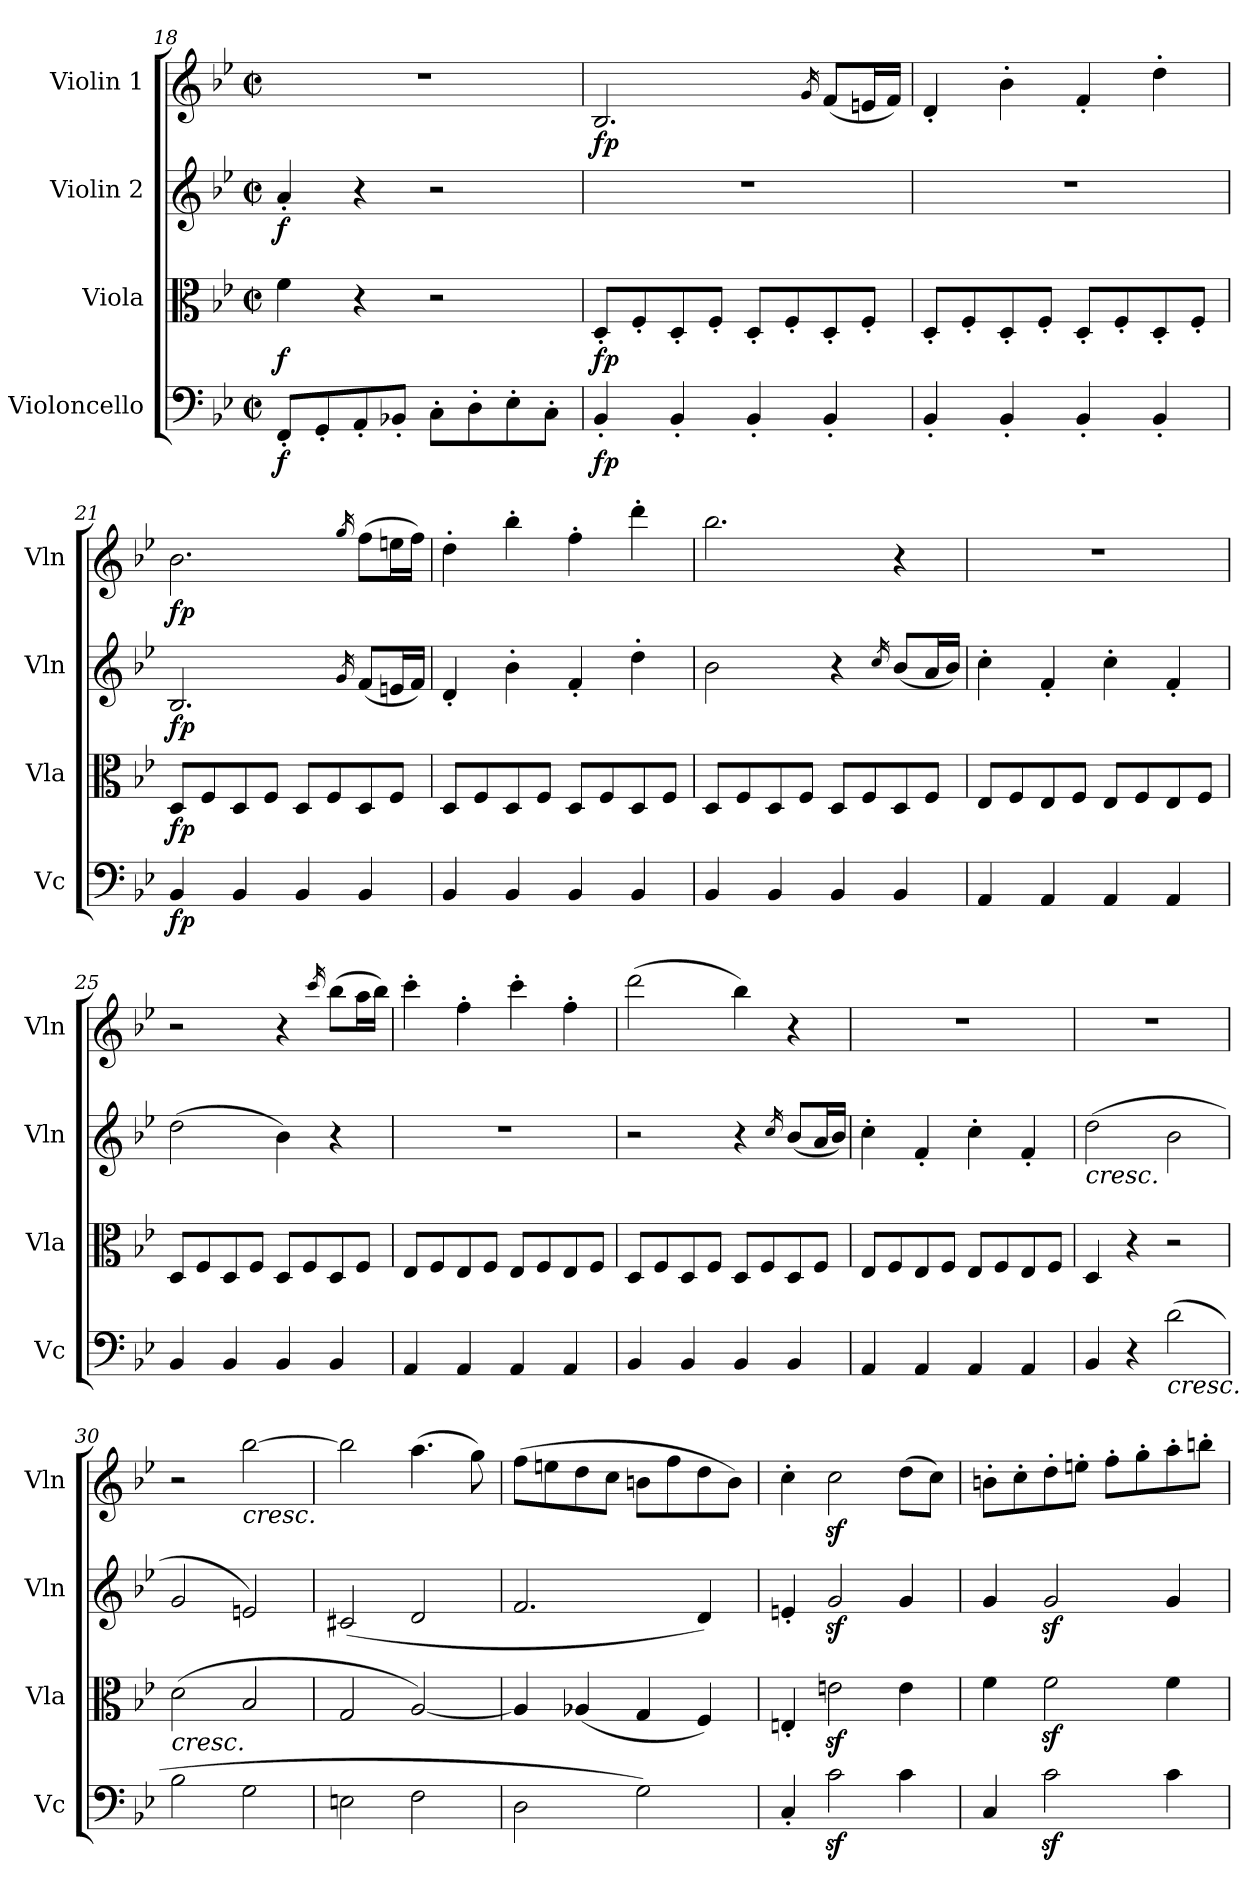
**kern	**dynam	**kern	**dynam	**kern	**dynam	**kern	**dynam
*part4	*part4	*part3	*part3	*part2	*part2	*part1	*part1
*staff4	*staff4	*staff3	*staff3	*staff2	*staff2	*staff1	*staff1
*I"Violoncello	*	*I"Viola	*	*I"Violin 2	*	*I"Violin 1	*
*I'Vc	*	*I'Vla	*	*I'Vln	*	*I'Vln	*
!!LO:PB:g=z
*clefF4	*	*clefC3	*	*clefG2	*	*clefG2	*
*k[b-e-]	*	*k[b-e-]	*	*k[b-e-]	*	*k[b-e-]	*
*M2/2	*	*M2/2	*	*M2/2	*	*M2/2	*
*met(c|)	*	*met(c|)	*	*met(c|)	*	*met(c|)	*
=18	=18	=18	=18	=18	=18	=18	=18
!	!LO:DY:b	!	!LO:DY:b	!	!LO:DY:b	!	!
8FF'/L	f	4f\	f	4a'/	f	1r	.
8GG'/	.	.	.	.	.	.	.
8AA'/	.	4r	.	4r	.	.	.
8BB-X'/J	.	.	.	.	.	.	.
8C'\L	.	2r	.	2r	.	.	.
8D'\	.	.	.	.	.	.	.
8E-'\	.	.	.	.	.	.	.
8C'\J	.	.	.	.	.	.	.
=19	=19	=19	=19	=19	=19	=19	=19
!	!LO:DY:b	!	!LO:DY:b	!	!	!	!LO:DY:b
4BB-'/	fp	8D'/L	fp	1r	.	2.B-/	fp
.	.	8F'/	.	.	.	.	.
4BB-'/	.	8D'/	.	.	.	.	.
.	.	8F'/J	.	.	.	.	.
4BB-'/	.	8D'/L	.	.	.	.	.
.	.	8F'/	.	.	.	.	.
.	.	.	.	.	.	16qg/	.
4BB-'/	.	8D'/	.	.	.	(8f/L	.
.	.	8F'/J	.	.	.	16en/L	.
.	.	.	.	.	.	16f/JJ)	.
=20	=20	=20	=20	=20	=20	=20	=20
4BB-'/	.	8D'/L	.	1r	.	4d'/	.
.	.	8F'/	.	.	.	.	.
4BB-'/	.	8D'/	.	.	.	4b-'\	.
.	.	8F'/J	.	.	.	.	.
4BB-'/	.	8D'/L	.	.	.	4f'/	.
.	.	8F'/	.	.	.	.	.
4BB-'/	.	8D'/	.	.	.	4dd'\	.
.	.	8F'/J	.	.	.	.	.
!!LO:LB:g=z
=21	=21	=21	=21	=21	=21	=21	=21
!	!LO:DY:b	!	!LO:DY:b	!	!LO:DY:b	!	!LO:DY:b
4BB-/	fp	8D/L	fp	2.B-/	fp	2.b-\	fp
.	.	8F/	.	.	.	.	.
4BB-/	.	8D/	.	.	.	.	.
.	.	8F/J	.	.	.	.	.
4BB-/	.	8D/L	.	.	.	.	.
.	.	8F/	.	.	.	.	.
.	.	.	.	16qg/	.	16qgg/	.
4BB-/	.	8D/	.	(8f/L	.	(8ff\L	.
.	.	8F/J	.	16en/L	.	16een\L	.
.	.	.	.	16f/JJ)	.	16ff\JJ)	.
=22	=22	=22	=22	=22	=22	=22	=22
4BB-/	.	8D/L	.	4d'/	.	4dd'\	.
.	.	8F/	.	.	.	.	.
4BB-/	.	8D/	.	4b-'\	.	4bb-'\	.
.	.	8F/J	.	.	.	.	.
4BB-/	.	8D/L	.	4f'/	.	4ff'\	.
.	.	8F/	.	.	.	.	.
4BB-/	.	8D/	.	4dd'\	.	4ddd'\	.
.	.	8F/J	.	.	.	.	.
=23	=23	=23	=23	=23	=23	=23	=23
4BB-/	.	8D/L	.	2b-\	.	2.bb-\	.
.	.	8F/	.	.	.	.	.
4BB-/	.	8D/	.	.	.	.	.
.	.	8F/J	.	.	.	.	.
4BB-/	.	8D/L	.	4r	.	.	.
.	.	8F/	.	.	.	.	.
.	.	.	.	16qcc/	.	.	.
4BB-/	.	8D/	.	(8b-/L	.	4r	.
.	.	8F/J	.	16a/L	.	.	.
.	.	.	.	16b-/JJ)	.	.	.
=24	=24	=24	=24	=24	=24	=24	=24
4AA/	.	8E-/L	.	4cc'\	.	1r	.
.	.	8F/	.	.	.	.	.
4AA/	.	8E-/	.	4f'/	.	.	.
.	.	8F/J	.	.	.	.	.
4AA/	.	8E-/L	.	4cc'\	.	.	.
.	.	8F/	.	.	.	.	.
4AA/	.	8E-/	.	4f'/	.	.	.
.	.	8F/J	.	.	.	.	.
!!LO:LB:g=z
=25	=25	=25	=25	=25	=25	=25	=25
4BB-/	.	8D/L	.	(2dd\	.	2r	.
.	.	8F/	.	.	.	.	.
4BB-/	.	8D/	.	.	.	.	.
.	.	8F/J	.	.	.	.	.
4BB-/	.	8D/L	.	4b-\)	.	4r	.
.	.	8F/	.	.	.	.	.
.	.	.	.	.	.	16qccc/	.
4BB-/	.	8D/	.	4r	.	(8bb-\L	.
.	.	8F/J	.	.	.	16aa\L	.
.	.	.	.	.	.	16bb-\JJ)	.
=26	=26	=26	=26	=26	=26	=26	=26
4AA/	.	8E-/L	.	1r	.	4ccc'\	.
.	.	8F/	.	.	.	.	.
4AA/	.	8E-/	.	.	.	4ff'\	.
.	.	8F/J	.	.	.	.	.
4AA/	.	8E-/L	.	.	.	4ccc'\	.
.	.	8F/	.	.	.	.	.
4AA/	.	8E-/	.	.	.	4ff'\	.
.	.	8F/J	.	.	.	.	.
=27	=27	=27	=27	=27	=27	=27	=27
4BB-/	.	8D/L	.	2r	.	(2ddd\	.
.	.	8F/	.	.	.	.	.
4BB-/	.	8D/	.	.	.	.	.
.	.	8F/J	.	.	.	.	.
4BB-/	.	8D/L	.	4r	.	4bb-\)	.
.	.	8F/	.	.	.	.	.
.	.	.	.	16qcc/	.	.	.
4BB-/	.	8D/	.	(8b-/L	.	4r	.
.	.	8F/J	.	16a/L	.	.	.
.	.	.	.	16b-/JJ)	.	.	.
!!LO:PB:g=z
=28	=28	=28	=28	=28	=28	=28	=28
4AA/	.	8E-/L	.	4cc'\	.	1r	.
.	.	8F/	.	.	.	.	.
4AA/	.	8E-/	.	4f'/	.	.	.
.	.	8F/J	.	.	.	.	.
4AA/	.	8E-/L	.	4cc'\	.	.	.
.	.	8F/	.	.	.	.	.
4AA/	.	8E-/	.	4f'/	.	.	.
.	.	8F/J	.	.	.	.	.
=29	=29	=29	=29	=29	=29	=29	=29
!	!	!	!	!LO:TX:b:i:t=cresc.	!	!	!
4BB-/	.	4D/	.	(2dd\	.	1r	.
4r	.	4r	.	.	.	.	.
!LO:TX:b:i:t=cresc.	!	!	!	!	!	!	!
(2d\	.	2r	.	2b-\	.	.	.
=30	=30	=30	=30	=30	=30	=30	=30
!	!	!LO:TX:b:i:t=cresc.	!	!	!	!	!
2B-\	.	(2d\	.	2g/	.	2r	.
!	!	!	!	!	!	!LO:TX:b:i:t=cresc.	!
2G\	.	2B-/	.	2en/)	.	[2bb-\	.
=31	=31	=31	=31	=31	=31	=31	=31
2En\	.	2G/	.	(2c#X/	.	2bb-\]	.
2F\	.	[2A/)	.	2d/	.	(4.aa\	.
.	.	.	.	.	.	8gg\)	.
=32	=32	=32	=32	=32	=32	=32	=32
2D\	.	4A/]	.	2.f/	.	(8ff\L	.
.	.	.	.	.	.	8een\	.
.	.	(4A-X/	.	.	.	8dd\	.
.	.	.	.	.	.	8cc\J	.
2G\)	.	4G/	.	.	.	8bn\L	.
.	.	.	.	.	.	8ff\	.
.	.	4F/)	.	4d/)	.	8dd\	.
.	.	.	.	.	.	8b\J)	.
=33	=33	=33	=33	=33	=33	=33	=33
4C'/	.	4En'/	.	4en'/	.	4cc'\	.
2cz<\	.	2enz<\	.	2gz</	.	2ccz<\	.
4c\	.	4e\	.	4g/	.	(8dd\L	.
.	.	.	.	.	.	8cc\J)	.
=34	=34	=34	=34	=34	=34	=34	=34
4C/	.	4f\	.	4g/	.	8bn'\L	.
.	.	.	.	.	.	8cc'\	.
2cz<\	.	2fz<\	.	2gz</	.	8dd'\	.
.	.	.	.	.	.	8een'\J	.
.	.	.	.	.	.	8ff'\L	.
.	.	.	.	.	.	8gg'\	.
4c\	.	4f\	.	4g/	.	8aa'\	.
.	.	.	.	.	.	8bbn'\J	.
=	=	=	=	=	=	=	=
*-	*-	*-	*-	*-	*-	*-	*-
